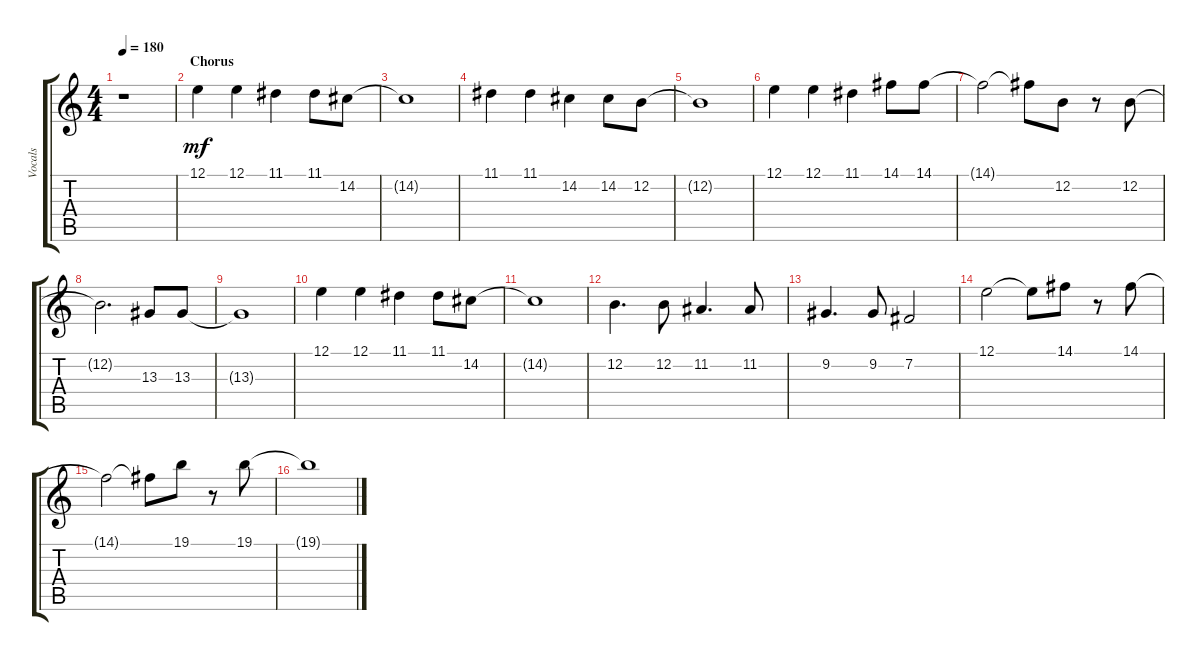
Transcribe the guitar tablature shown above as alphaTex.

\track ("Vocals" "Vocals") {instrument violin}
\staff {score tabs}
\tuning (E4 B3 G3 D3 A2 E2) {hide}
\ts (4 4)
\tempo 180
\clef g2
\ks c
r.1{dy mf} |
\section ("" "Chorus")
12.1.4 12.1.4 11.1.4 11.1.8 14.2.8 |
14.2{t}.1 |
11.1.4 11.1.4 14.2.4 14.2.8 12.2.8 |
12.2{t}.1 |
12.1.4 12.1.4 11.1.4 14.1.8 14.1.8 |
14.1{t}.2 14.1{t}.8 12.2.8 r.8 12.2.8 |
12.2{t}.2{d} 13.3.8 13.3.8 |
13.3{t}.1 |
12.1.4 12.1.4 11.1.4 11.1.8 14.2.8 |
14.2{t}.1 |
12.2.4{d} 12.2.8 11.2.4{d} 11.2.8 |
9.2.4{d} 9.2.8 7.2.2 |
12.1.2 12.1{t}.8 14.1.8 r.8 14.1.8 |
14.1{t}.2 14.1{t}.8 19.1.8 r.8 19.1.8 |
19.1{t}.1
